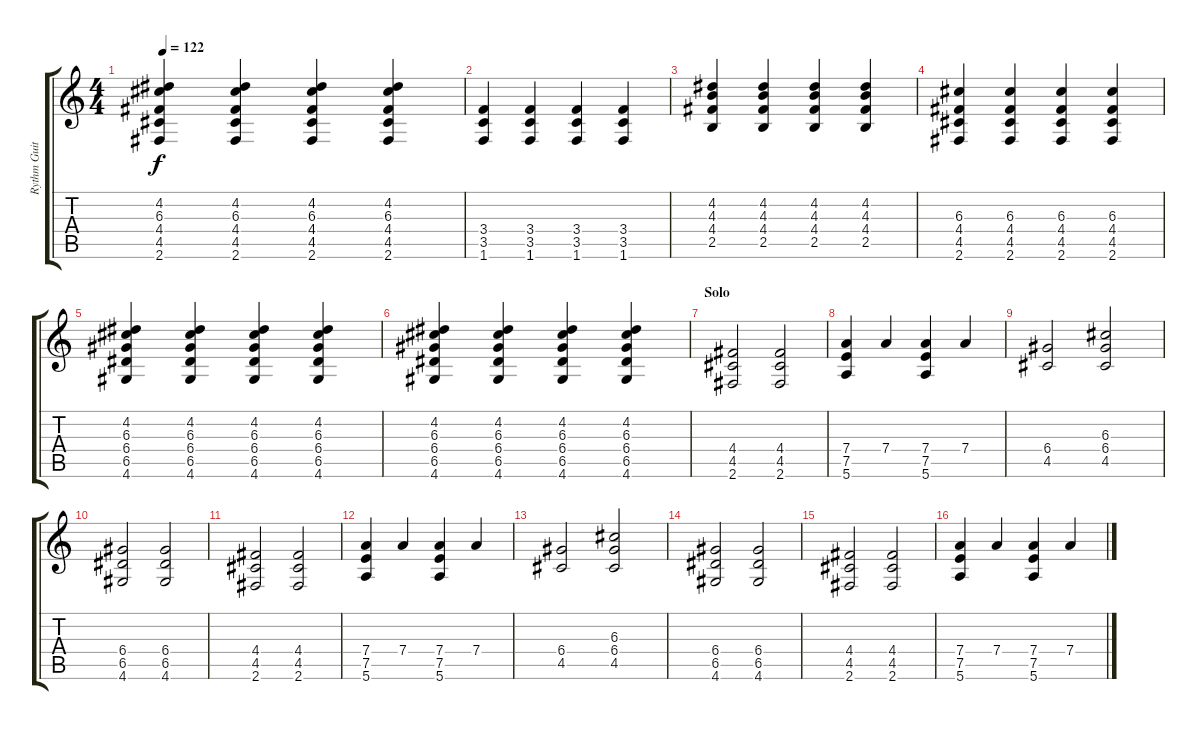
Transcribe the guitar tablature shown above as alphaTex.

\track ("Rythm Guitar" "Rythm Guit") {instrument acousticguitarsteel}
\staff {score tabs}
\tuning (E4 B3 G3 D3 A2 E2) {hide}
\ts (4 4)
\tempo 122
\clef g2
\ks c
(4.2 6.3 4.4 4.5 2.6).4{dy f} (4.2 6.3 4.4 4.5 2.6).4 (4.2 6.3 4.4 4.5 2.6).4 (4.2 6.3 4.4 4.5 2.6).4 |
(3.4 3.5 1.6).4 (3.4 3.5 1.6).4 (3.4 3.5 1.6).4 (3.4 3.5 1.6).4 |
(4.2 4.3 4.4 2.5).4 (4.2 4.3 4.4 2.5).4 (4.2 4.3 4.4 2.5).4 (4.2 4.3 4.4 2.5).4 |
(6.3 4.4 4.5 2.6).4 (6.3 4.4 4.5 2.6).4 (6.3 4.4 4.5 2.6).4 (6.3 4.4 4.5 2.6).4 |
(4.2 6.3 6.4 6.5 4.6).4 (4.2 6.3 6.4 6.5 4.6).4 (4.2 6.3 6.4 6.5 4.6).4 (4.2 6.3 6.4 6.5 4.6).4 |
(4.2 6.3 6.4 6.5 4.6).4 (4.2 6.3 6.4 6.5 4.6).4 (4.2 6.3 6.4 6.5 4.6).4 (4.2 6.3 6.4 6.5 4.6).4 |
\section ("" "Solo")
(4.4 4.5 2.6).2 (4.4 4.5 2.6).2 |
(7.4 7.5 5.6).4 7.4.4 (7.4 7.5 5.6).4 7.4.4 |
(6.4 4.5).2 (6.3 6.4 4.5).2 |
(6.4 6.5 4.6).2 (6.4 6.5 4.6).2 |
(4.4 4.5 2.6).2 (4.4 4.5 2.6).2 |
(7.4 7.5 5.6).4 7.4.4 (7.4 7.5 5.6).4 7.4.4 |
(6.4 4.5).2 (6.3 6.4 4.5).2 |
(6.4 6.5 4.6).2 (6.4 6.5 4.6).2 |
(4.4 4.5 2.6).2{volume 9 balance 14 instrument overdrivenguitar} (4.4 4.5 2.6).2 |
(7.4 7.5 5.6).4 7.4.4 (7.4 7.5 5.6).4 7.4.4
